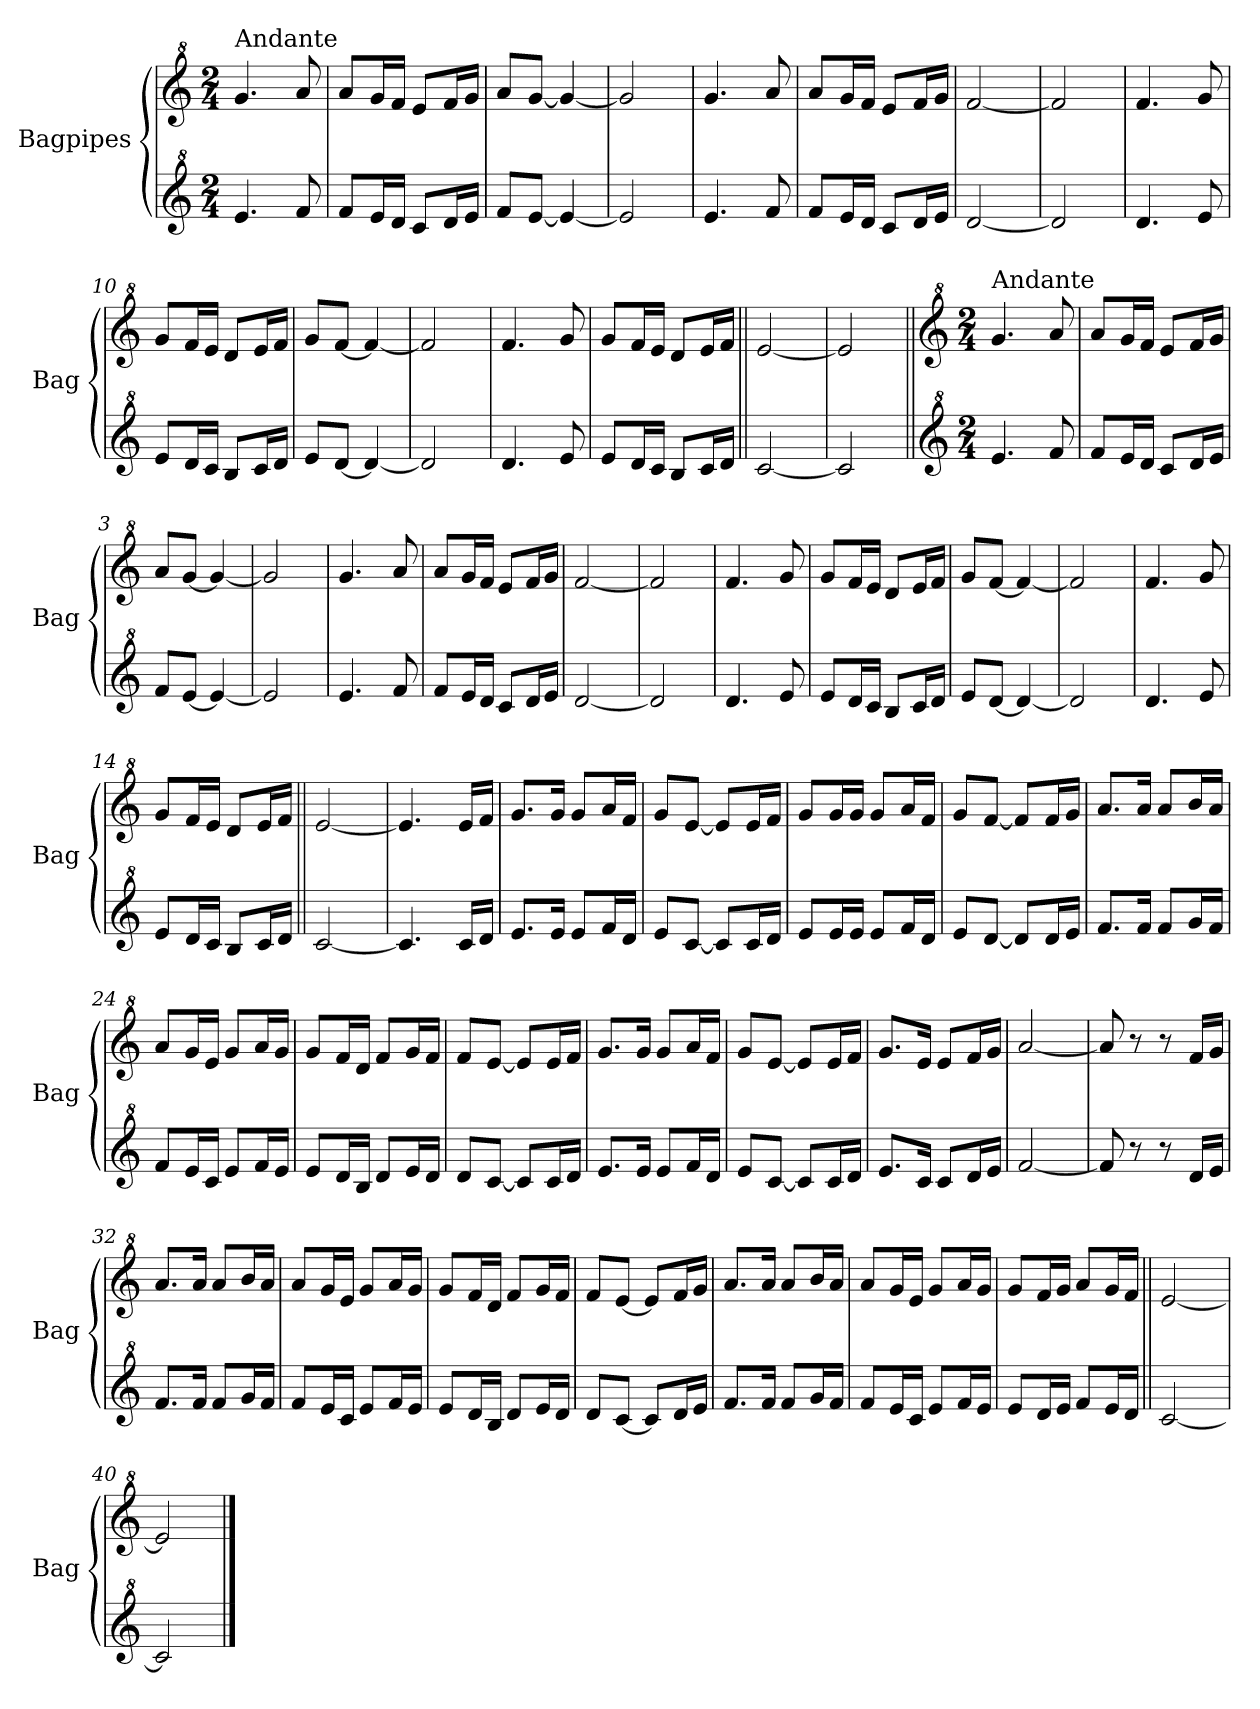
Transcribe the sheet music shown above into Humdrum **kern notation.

**kern	**kern
*part2	*part1
*staff2	*staff1
*I"Bagpipes	*I"Bagpipes
*I'Bag	*I'Bag
*clefG^2	*clefG^2
*k[]	*k[]
*M2/4	*M2/4
=1||	=1||
!	!LO:TX:a:t=Andante
4.ee/	4.gg/
8ff/	8aa/
=2	=2
8ff/L	8aa/L
16ee/L	16gg/L
16dd/JJ	16ff/JJ
8cc/L	8ee/L
16dd/L	16ff/L
16ee/JJ	16gg/JJ
=3	=3
8ff/L	8aa/L
[8ee/J	[8gg/J
4ee/_	4gg/_
=4	=4
2ee/]	2gg/]
=5	=5
4.ee/	4.gg/
8ff/	8aa/
=6	=6
8ff/L	8aa/L
16ee/L	16gg/L
16dd/JJ	16ff/JJ
8cc/L	8ee/L
16dd/L	16ff/L
16ee/JJ	16gg/JJ
=7	=7
[2dd/	[2ff/
=8	=8
2dd/]	2ff/]
=9	=9
4.dd/	4.ff/
8ee/	8gg/
=10	=10
8ee/L	8gg/L
16dd/L	16ff/L
16cc/JJ	16ee/JJ
8b/L	8dd/L
16cc/L	16ee/L
16dd/JJ	16ff/JJ
=11	=11
8ee/L	8gg/L
[8dd/J	[8ff/J
4dd/_	4ff/_
=12	=12
2dd/]	2ff/]
=13	=13
4.dd/	4.ff/
8ee/	8gg/
=14	=14
8ee/L	8gg/L
16dd/L	16ff/L
16cc/JJ	16ee/JJ
8b/L	8dd/L
16cc/L	16ee/L
16dd/JJ	16ff/JJ
=15||	=15||
[2cc/	[2ee/
=16	=16
2cc/]	2ee/]
=1||	=1||
*clefG^2	*clefG^2
*k[]	*k[]
*M2/4	*M2/4
!	!LO:TX:a:t=Andante
4.ee/	4.gg/
8ff/	8aa/
=2	=2
8ff/L	8aa/L
16ee/L	16gg/L
16dd/JJ	16ff/JJ
8cc/L	8ee/L
16dd/L	16ff/L
16ee/JJ	16gg/JJ
=3	=3
8ff/L	8aa/L
[8ee/J	[8gg/J
4ee/_	4gg/_
=4	=4
2ee/]	2gg/]
=5	=5
4.ee/	4.gg/
8ff/	8aa/
=6	=6
8ff/L	8aa/L
16ee/L	16gg/L
16dd/JJ	16ff/JJ
8cc/L	8ee/L
16dd/L	16ff/L
16ee/JJ	16gg/JJ
=7	=7
[2dd/	[2ff/
=8	=8
2dd/]	2ff/]
=9	=9
4.dd/	4.ff/
8ee/	8gg/
=10	=10
8ee/L	8gg/L
16dd/L	16ff/L
16cc/JJ	16ee/JJ
8b/L	8dd/L
16cc/L	16ee/L
16dd/JJ	16ff/JJ
=11	=11
8ee/L	8gg/L
[8dd/J	[8ff/J
4dd/_	4ff/_
=12	=12
2dd/]	2ff/]
=13	=13
4.dd/	4.ff/
8ee/	8gg/
=14	=14
8ee/L	8gg/L
16dd/L	16ff/L
16cc/JJ	16ee/JJ
8b/L	8dd/L
16cc/L	16ee/L
16dd/JJ	16ff/JJ
=17||	=17||
[2cc/	[2ee/
=18	=18
4.cc/]	4.ee/]
16cc/LL	16ee/LL
16dd/JJ	16ff/JJ
=19	=19
8.ee/L	8.gg/L
16ee/Jk	16gg/Jk
8ee/L	8gg/L
16ff/L	16aa/L
16dd/JJ	16ff/JJ
=20	=20
8ee/L	8gg/L
[8cc/J	[8ee/J
8cc/L]	8ee/L]
16cc/L	16ee/L
16dd/JJ	16ff/JJ
=21	=21
8ee/L	8gg/L
16ee/L	16gg/L
16ee/JJ	16gg/JJ
8ee/L	8gg/L
16ff/L	16aa/L
16dd/JJ	16ff/JJ
=22	=22
8ee/L	8gg/L
[8dd/J	[8ff/J
8dd/L]	8ff/L]
16dd/L	16ff/L
16ee/JJ	16gg/JJ
=23	=23
8.ff/L	8.aa/L
16ff/Jk	16aa/Jk
8ff/L	8aa/L
16gg/L	16bb/L
16ff/JJ	16aa/JJ
=24	=24
8ff/L	8aa/L
16ee/L	16gg/L
16cc/JJ	16ee/JJ
8ee/L	8gg/L
16ff/L	16aa/L
16ee/JJ	16gg/JJ
=25	=25
8ee/L	8gg/L
16dd/L	16ff/L
16b/JJ	16dd/JJ
8dd/L	8ff/L
16ee/L	16gg/L
16dd/JJ	16ff/JJ
=26	=26
8dd/L	8ff/L
[8cc/J	[8ee/J
8cc/L]	8ee/L]
16cc/L	16ee/L
16dd/JJ	16ff/JJ
=27	=27
8.ee/L	8.gg/L
16ee/Jk	16gg/Jk
8ee/L	8gg/L
16ff/L	16aa/L
16dd/JJ	16ff/JJ
=28	=28
8ee/L	8gg/L
[8cc/J	[8ee/J
8cc/L]	8ee/L]
16cc/L	16ee/L
16dd/JJ	16ff/JJ
=29	=29
8.ee/L	8.gg/L
16cc/Jk	16ee/Jk
8cc/L	8ee/L
16dd/L	16ff/L
16ee/JJ	16gg/JJ
=30	=30
[2ff/	[2aa/
=31	=31
8ff/]	8aa/]
8r	8r
8r	8r
16dd/LL	16ff/LL
16ee/JJ	16gg/JJ
=32	=32
8.ff/L	8.aa/L
16ff/Jk	16aa/Jk
8ff/L	8aa/L
16gg/L	16bb/L
16ff/JJ	16aa/JJ
=33	=33
8ff/L	8aa/L
16ee/L	16gg/L
16cc/JJ	16ee/JJ
8ee/L	8gg/L
16ff/L	16aa/L
16ee/JJ	16gg/JJ
=34	=34
8ee/L	8gg/L
16dd/L	16ff/L
16b/JJ	16dd/JJ
8dd/L	8ff/L
16ee/L	16gg/L
16dd/JJ	16ff/JJ
=35	=35
8dd/L	8ff/L
[8cc/J	[8ee/J
8cc/L]	8ee/L]
16dd/L	16ff/L
16ee/JJ	16gg/JJ
=36	=36
8.ff/L	8.aa/L
16ff/Jk	16aa/Jk
8ff/L	8aa/L
16gg/L	16bb/L
16ff/JJ	16aa/JJ
=37	=37
8ff/L	8aa/L
16ee/L	16gg/L
16cc/JJ	16ee/JJ
8ee/L	8gg/L
16ff/L	16aa/L
16ee/JJ	16gg/JJ
=38	=38
8ee/L	8gg/L
16dd/L	16ff/L
16ee/JJ	16gg/JJ
8ff/L	8aa/L
16ee/L	16gg/L
16dd/JJ	16ff/JJ
=39||	=39||
[2cc/	[2ee/
=40	=40
2cc/]	2ee/]
==	==
*-	*-
